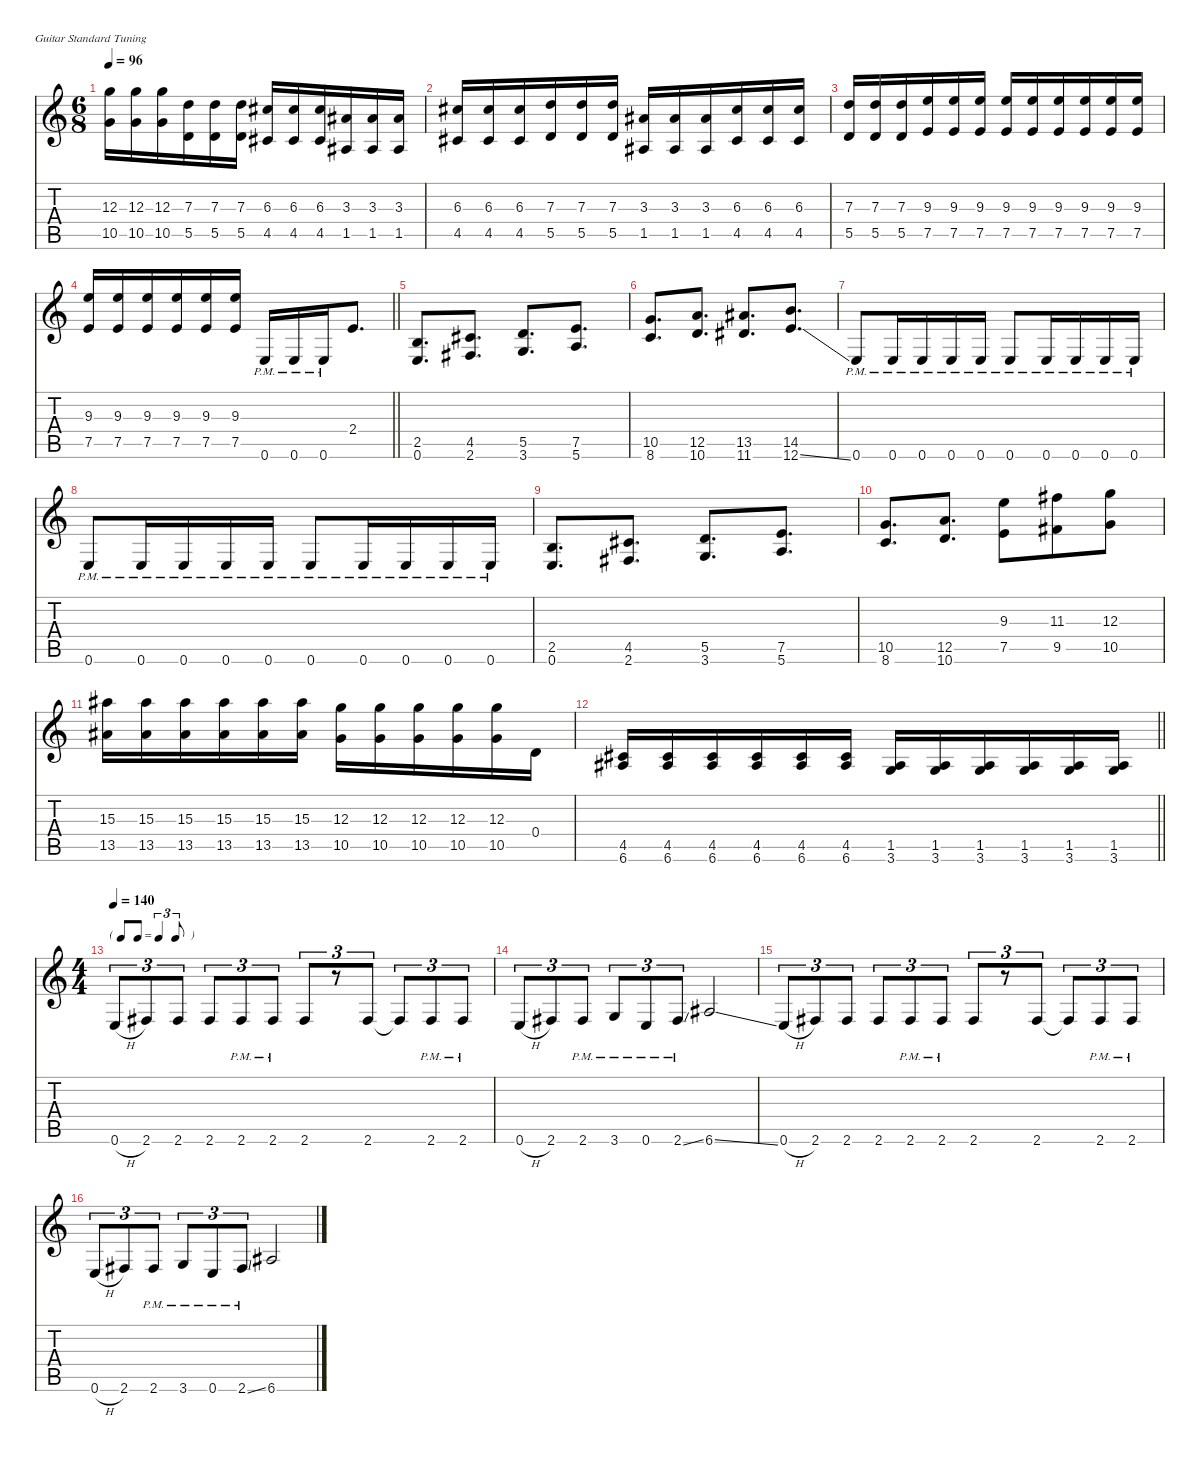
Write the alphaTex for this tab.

\defaultSystemsLayout 4
\hideDynamics
\bracketExtendMode nobrackets
\singleTrackTrackNamePolicy hidden
\multiTrackTrackNamePolicy hidden
\firstSystemTrackNameMode fullname
\firstSystemTrackNameOrientation horizontal
\otherSystemsTrackNameOrientation horizontal
\track ("Rhythm Guitar 1 [Mikael Akerfeldt + Pete" "dist.guit.") {defaultSystemsLayout 4 mute instrument distortionguitar}
\staff {score tabs}
\tuning (E4 B3 G3 D3 A2 E2)
\ts (6 8)
\tempo 96
\clef g2
\ks c
(12.3 10.5).16{dy mf beam Down} (12.3 10.5).16{beam Down} (12.3 10.5).16{beam Down} (7.3 5.5).16{beam Down} (7.3 5.5).16{beam Down} (7.3 5.5).16{beam Down} (6.3{acc #} 4.5{acc #}).16{beam Up} (6.3{acc #} 4.5{acc #}).16{beam Up} (6.3{acc #} 4.5{acc #}).16{beam Up} (3.3{acc #} 1.5{acc #}).16{beam Up} (3.3{acc #} 1.5{acc #}).16{beam Up} (3.3{acc #} 1.5{acc #}).16{beam Up} |
(6.3{acc #} 4.5{acc #}).16{beam Up} (6.3{acc #} 4.5{acc #}).16{beam Up} (6.3{acc #} 4.5{acc #}).16{beam Up} (7.3 5.5).16{beam Up} (7.3 5.5).16{beam Up} (7.3 5.5).16{beam Up} (3.3{acc #} 1.5{acc #}).16{beam Up} (3.3{acc #} 1.5{acc #}).16{beam Up} (3.3{acc #} 1.5{acc #}).16{beam Up} (6.3{acc #} 4.5{acc #}).16{beam Up} (6.3{acc #} 4.5{acc #}).16{beam Up} (6.3{acc #} 4.5{acc #}).16{beam Up} |
(7.3 5.5).16{beam Up} (7.3 5.5).16{beam Up} (7.3 5.5).16{beam Up} (9.3 7.5).16{beam Up} (9.3 7.5).16{beam Up} (9.3 7.5).16{beam Up} (9.3 7.5).16{beam Up} (9.3 7.5).16{beam Up} (9.3 7.5).16{beam Up} (9.3 7.5).16{beam Up} (9.3 7.5).16{beam Up} (9.3 7.5).16{beam Up} |
\barLineRight lightlight
(9.3 7.5).16{beam Up} (9.3 7.5).16{beam Up} (9.3 7.5).16{beam Up} (9.3 7.5).16{beam Up} (9.3 7.5).16{beam Up} (9.3 7.5).16{beam Up} 0.6{pm}.16{beam Up} 0.6{pm}.16{beam Up} 0.6{pm}.16{beam Up} 2.4.8{d beam Up} |
(2.5 0.6).8{d dy f beam Up} (4.5{acc #} 2.6{acc #}).8{d beam Up} (5.5 3.6).8{d beam Up} (7.5 5.6).8{d beam Up} |
(10.5 8.6).8{d beam Up} (12.5 10.6).8{d beam Up} (13.5{acc #} 11.6{acc #}).8{d beam Up} (14.5 12.6{ss}).8{d beam Up} |
0.6{pm}.8{beam Up} 0.6{pm}.16{beam Up} 0.6{pm}.16{beam Up} 0.6{pm}.16{beam Up} 0.6{pm}.16{beam Up} 0.6{pm}.8{beam Up} 0.6{pm}.16{beam Up} 0.6{pm}.16{beam Up} 0.6{pm}.16{beam Up} 0.6{pm}.16{beam Up} |
0.6{pm}.8{beam Up} 0.6{pm}.16{beam Up} 0.6{pm}.16{beam Up} 0.6{pm}.16{beam Up} 0.6{pm}.16{beam Up} 0.6{pm}.8{beam Up} 0.6{pm}.16{beam Up} 0.6{pm}.16{beam Up} 0.6{pm}.16{beam Up} 0.6{pm}.16{beam Up} |
(2.5 0.6).8{d beam Up} (4.5{acc #} 2.6{acc #}).8{d beam Up} (5.5 3.6).8{d beam Up} (7.5 5.6).8{d beam Up} |
(10.5 8.6).8{d beam Up} (12.5 10.6).8{d beam Up} (9.3 7.5).8{beam Down} (11.3{acc #} 9.5{acc #}).8{beam Down} (12.3 10.5).8{beam Down} |
(15.3{acc #} 13.5{acc #}).16{beam Down} (15.3{acc #} 13.5{acc #}).16{beam Down} (15.3{acc #} 13.5{acc #}).16{beam Down} (15.3{acc #} 13.5{acc #}).16{beam Down} (15.3{acc #} 13.5{acc #}).16{beam Down} (15.3{acc #} 13.5{acc #}).16{beam Down} (12.3 10.5).16{beam Down} (12.3 10.5).16{beam Down} (12.3 10.5).16{beam Down} (12.3 10.5).16{beam Down} (12.3 10.5).16{beam Down} 0.4.16{beam Down} |
\barLineRight lightlight
(4.5{acc #} 6.6{acc #}).16{beam Up} (4.5{acc #} 6.6{acc #}).16{beam Up} (4.5{acc #} 6.6{acc #}).16{beam Up} (4.5{acc #} 6.6{acc #}).16{beam Up} (4.5{acc #} 6.6{acc #}).16{beam Up} (4.5{acc #} 6.6{acc #}).16{beam Up} (1.5{acc #} 3.6).16{beam Up} (1.5{acc #} 3.6).16{beam Up} (1.5{acc #} 3.6).16{beam Up} (1.5{acc #} 3.6).16{beam Up} (1.5{acc #} 3.6).16{beam Up} (1.5{acc #} 3.6).16{beam Up} |
\ts (4 4)
\beaming (8 2 2 2 2)
\tf triplet8th
\tempo 140
0.6{h}.8{tu (3 2) dy mf beam Up} 2.6{acc #}.8{tu (3 2) beam Up} 2.6{acc #}.8{tu (3 2) beam Up} 2.6{acc #}.8{tu (3 2) beam Up} 2.6{pm acc #}.8{tu (3 2) beam Up} 2.6{pm acc #}.8{tu (3 2) beam Up} 2.6{acc #}.8{tu (3 2) beam Up} r.8{tu (3 2) beam Up} 2.6{acc #}.8{tu (3 2) beam Up} 2.6{t acc #}.8{tu (3 2) beam Up} 2.6{pm acc #}.8{tu (3 2) beam Up} 2.6{pm acc #}.8{tu (3 2) beam Up} |
0.6{h}.8{tu (3 2) beam Up} 2.6{acc #}.8{tu (3 2) beam Up} 2.6{pm acc #}.8{tu (3 2) beam Up} 3.6{pm}.8{tu (3 2) beam Up} 0.6{pm}.8{tu (3 2) beam Up} 2.6{ss pm acc #}.8{tu (3 2) beam Up} 6.6{ss acc #}.2{beam Up} |
0.6{h}.8{tu (3 2) beam Up} 2.6{acc #}.8{tu (3 2) beam Up} 2.6{acc #}.8{tu (3 2) beam Up} 2.6{acc #}.8{tu (3 2) beam Up} 2.6{pm acc #}.8{tu (3 2) beam Up} 2.6{pm acc #}.8{tu (3 2) beam Up} 2.6{acc #}.8{tu (3 2) beam Up} r.8{tu (3 2) beam Up} 2.6{acc #}.8{tu (3 2) beam Up} 2.6{t acc #}.8{tu (3 2) beam Up} 2.6{pm acc #}.8{tu (3 2) beam Up} 2.6{pm acc #}.8{tu (3 2) beam Up} |
0.6{h}.8{tu (3 2) beam Up} 2.6{acc #}.8{tu (3 2) beam Up} 2.6{pm acc #}.8{tu (3 2) beam Up} 3.6{pm}.8{tu (3 2) beam Up} 0.6{pm}.8{tu (3 2) beam Up} 2.6{ss pm acc #}.8{tu (3 2) beam Up} 6.6{ss acc #}.2{beam Up}
